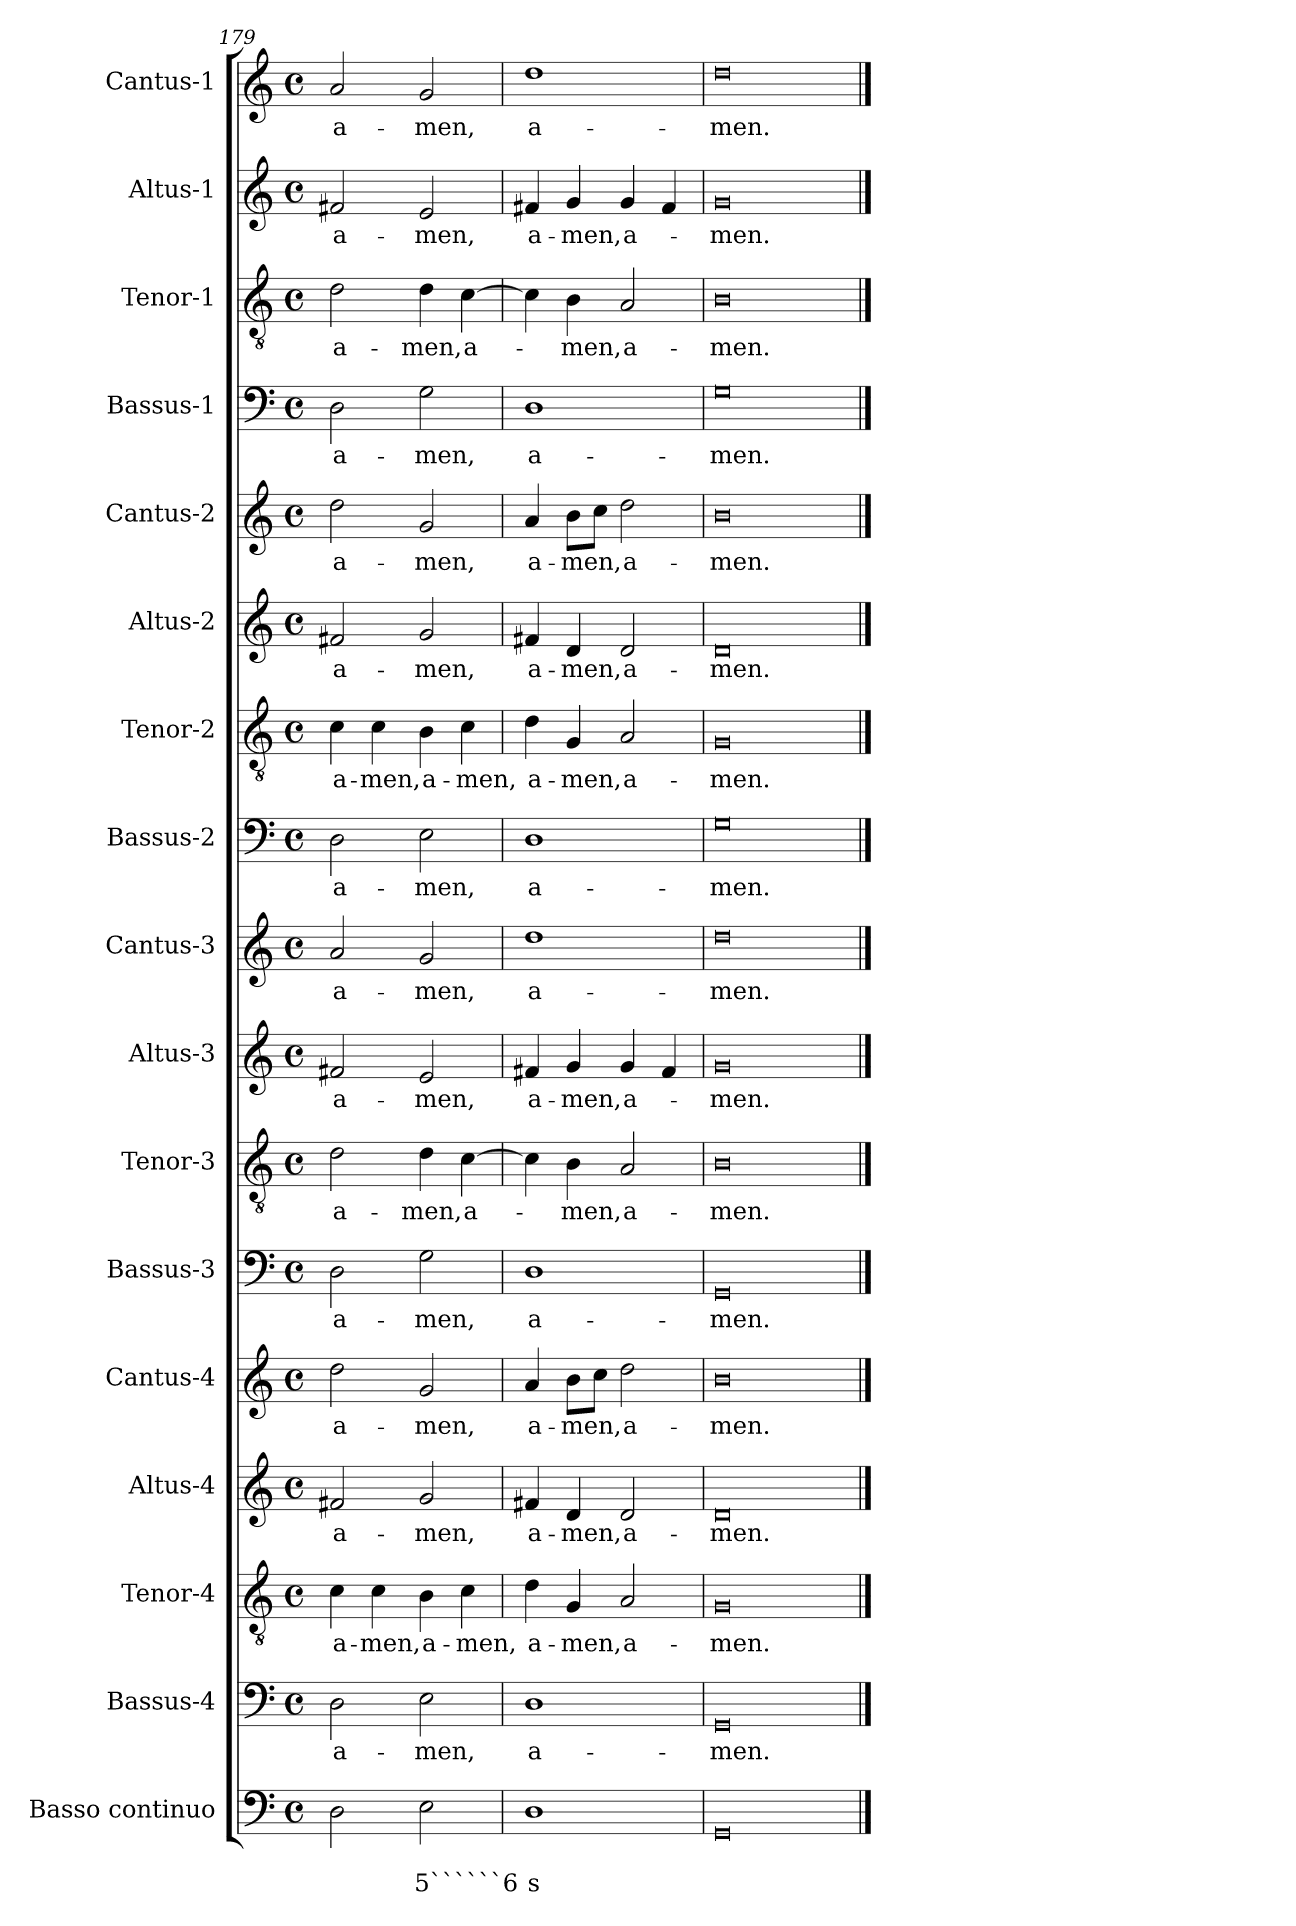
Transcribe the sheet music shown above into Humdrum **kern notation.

**kern	**text	**text	**kern	**text	**kern	**text	**kern	**text	**kern	**text	**kern	**text	**kern	**text	**kern	**text	**kern	**text	**kern	**text	**kern	**text	**kern	**text	**kern	**text	**kern	**text	**kern	**text	**kern	**text	**kern	**text
*part17	*part17	*part17	*part16	*part16	*part15	*part15	*part14	*part14	*part13	*part13	*part12	*part12	*part11	*part11	*part10	*part10	*part9	*part9	*part8	*part8	*part7	*part7	*part6	*part6	*part5	*part5	*part4	*part4	*part3	*part3	*part2	*part2	*part1	*part1
*staff17	*staff17	*staff17	*staff16	*staff16	*staff15	*staff15	*staff14	*staff14	*staff13	*staff13	*staff12	*staff12	*staff11	*staff11	*staff10	*staff10	*staff9	*staff9	*staff8	*staff8	*staff7	*staff7	*staff6	*staff6	*staff5	*staff5	*staff4	*staff4	*staff3	*staff3	*staff2	*staff2	*staff1	*staff1
*I"Basso continuo	*	*	*I"Bassus-4	*	*I"Tenor-4	*	*I"Altus-4	*	*I"Cantus-4	*	*I"Bassus-3	*	*I"Tenor-3	*	*I"Altus-3	*	*I"Cantus-3	*	*I"Bassus-2	*	*I"Tenor-2	*	*I"Altus-2	*	*I"Cantus-2	*	*I"Bassus-1	*	*I"Tenor-1	*	*I"Altus-1	*	*I"Cantus-1	*
*I'BC2	*	*	*I'B4	*	*I'T4	*	*I'A4	*	*I'C4	*	*I'B3	*	*I'T3	*	*I'A3	*	*I'C3	*	*I'B2	*	*I'T2	*	*I'A-2	*	*I'C2	*	*I'B1	*	*I'T1	*	*I'A1	*	*I'C1	*
*clefF4	*	*	*clefF4	*	*clefGv2	*	*clefG2	*	*clefG2	*	*clefF4	*	*clefGv2	*	*clefG2	*	*clefG2	*	*clefF4	*	*clefGv2	*	*clefG2	*	*clefG2	*	*clefF4	*	*clefGv2	*	*clefG2	*	*clefG2	*
*k[]	*	*	*k[]	*	*k[]	*	*k[]	*	*k[]	*	*k[]	*	*k[]	*	*k[]	*	*k[]	*	*k[]	*	*k[]	*	*k[]	*	*k[]	*	*k[]	*	*k[]	*	*k[]	*	*k[]	*
*C:	*	*	*C:	*	*C:	*	*C:	*	*C:	*	*C:	*	*C:	*	*C:	*	*C:	*	*C:	*	*C:	*	*C:	*	*C:	*	*C:	*	*C:	*	*C:	*	*C:	*
*M4/4	*	*	*M4/4	*	*M4/4	*	*M4/4	*	*M4/4	*	*M4/4	*	*M4/4	*	*M4/4	*	*M4/4	*	*M4/4	*	*M4/4	*	*M4/4	*	*M4/4	*	*M4/4	*	*M4/4	*	*M4/4	*	*M4/4	*
*met(c)	*	*	*met(c)	*	*met(c)	*	*met(c)	*	*met(c)	*	*met(c)	*	*met(c)	*	*met(c)	*	*met(c)	*	*met(c)	*	*met(c)	*	*met(c)	*	*met(c)	*	*met(c)	*	*met(c)	*	*met(c)	*	*met(c)	*
=179	=179	=179	=179	=179	=179	=179	=179	=179	=179	=179	=179	=179	=179	=179	=179	=179	=179	=179	=179	=179	=179	=179	=179	=179	=179	=179	=179	=179	=179	=179	=179	=179	=179	=179
!	!	!	!	!LO:LY:b	!	!LO:LY:b	!	!LO:LY:b	!	!LO:LY:b	!	!LO:LY:b	!	!LO:LY:b	!	!LO:LY:b	!	!LO:LY:b	!	!LO:LY:b	!	!LO:LY:b	!	!LO:LY:b	!	!LO:LY:b	!	!LO:LY:b	!	!LO:LY:b	!	!LO:LY:b	!	!LO:LY:b
2D\	.	.	2D\	a-	4c\	a-	2f#X/	a-	2dd\	a-	2D\	a-	2d\	a-	2f#X/	a-	2a/	a-	2D\	a-	4c\	a-	2f#X/	a-	2dd\	a-	2D\	a-	2d\	a-	2f#X/	a-	2a/	a-
!	!	!	!	!	!	!LO:LY:b	!	!	!	!	!	!	!	!	!	!	!	!	!	!	!	!LO:LY:b	!	!	!	!	!	!	!	!	!	!	!	!
.	.	.	.	.	4c\	-men,	.	.	.	.	.	.	.	.	.	.	.	.	.	.	4c\	-men,	.	.	.	.	.	.	.	.	.	.	.	.
!	!	!LO:LY:b	!	!LO:LY:b	!	!LO:LY:b	!	!LO:LY:b	!	!LO:LY:b	!	!LO:LY:b	!	!LO:LY:b	!	!LO:LY:b	!	!LO:LY:b	!	!LO:LY:b	!	!LO:LY:b	!	!LO:LY:b	!	!LO:LY:b	!	!LO:LY:b	!	!LO:LY:b	!	!LO:LY:b	!	!LO:LY:b
2E\	.	5``````6	2E\	-men,	4B\	a-	2g/	-men,	2g/	-men,	2G\	-men,	4d\	-men,	2e/	-men,	2g/	-men,	2E\	-men,	4B\	a-	2g/	-men,	2g/	-men,	2G\	-men,	4d\	-men,	2e/	-men,	2g/	-men,
!	!	!	!	!	!	!LO:LY:b	!	!	!	!	!	!	!	!LO:LY:b	!	!	!	!	!	!	!	!LO:LY:b	!	!	!	!	!	!	!	!LO:LY:b	!	!	!	!
.	.	.	.	.	4c\	-men,	.	.	.	.	.	.	[4c\	a-	.	.	.	.	.	.	4c\	-men,	.	.	.	.	.	.	[4c\	a-	.	.	.	.
=180	=180	=180	=180	=180	=180	=180	=180	=180	=180	=180	=180	=180	=180	=180	=180	=180	=180	=180	=180	=180	=180	=180	=180	=180	=180	=180	=180	=180	=180	=180	=180	=180	=180	=180
!	!	!LO:LY:b	!	!LO:LY:b	!	!LO:LY:b	!	!LO:LY:b	!	!LO:LY:b	!	!LO:LY:b	!	!	!	!LO:LY:b	!	!LO:LY:b	!	!LO:LY:b	!	!LO:LY:b	!	!LO:LY:b	!	!LO:LY:b	!	!LO:LY:b	!	!	!	!LO:LY:b	!	!LO:LY:b
1D	.	s	1D	a-	4d\	a-	4f#X/	a-	4a/	a-	1D	a-	4c\]	.	4f#X/	a-	1dd	a-	1D	a-	4d\	a-	4f#X/	a-	4a/	a-	1D	a-	4c\]	.	4f#X/	a-	1dd	a-
!	!	!	!	!	!	!LO:LY:b	!	!LO:LY:b	!	!LO:LY:b	!	!	!	!LO:LY:b	!	!LO:LY:b	!	!	!	!	!	!LO:LY:b	!	!LO:LY:b	!	!LO:LY:b	!	!	!	!LO:LY:b	!	!LO:LY:b	!	!
.	.	.	.	.	4G/	-men,	4d/	-men,	8b\L	-men,	.	.	4B\	-men,	4g/	-men,	.	.	.	.	4G/	-men,	4d/	-men,	8b\L	-men,	.	.	4B\	-men,	4g/	-men,	.	.
.	.	.	.	.	.	.	.	.	8cc\J	.	.	.	.	.	.	.	.	.	.	.	.	.	.	.	8cc\J	.	.	.	.	.	.	.	.	.
!	!	!	!	!	!	!LO:LY:b	!	!LO:LY:b	!	!LO:LY:b	!	!	!	!LO:LY:b	!	!LO:LY:b	!	!	!	!	!	!LO:LY:b	!	!LO:LY:b	!	!LO:LY:b	!	!	!	!LO:LY:b	!	!LO:LY:b	!	!
.	.	.	.	.	2A/	a-	2d/	a-	2dd\	a-	.	.	2A/	a-	4g/	a-	.	.	.	.	2A/	a-	2d/	a-	2dd\	a-	.	.	2A/	a-	4g/	a-	.	.
.	.	.	.	.	.	.	.	.	.	.	.	.	.	.	4f#/	.	.	.	.	.	.	.	.	.	.	.	.	.	.	.	4f#/	.	.	.
=181	=181	=181	=181	=181	=181	=181	=181	=181	=181	=181	=181	=181	=181	=181	=181	=181	=181	=181	=181	=181	=181	=181	=181	=181	=181	=181	=181	=181	=181	=181	=181	=181	=181	=181
!	!	!	!	!LO:LY:b	!	!LO:LY:b	!	!LO:LY:b	!	!LO:LY:b	!	!LO:LY:b	!	!LO:LY:b	!	!LO:LY:b	!	!LO:LY:b	!	!LO:LY:b	!	!LO:LY:b	!	!LO:LY:b	!	!LO:LY:b	!	!LO:LY:b	!	!LO:LY:b	!	!LO:LY:b	!	!LO:LY:b
0GG	.	.	0GG	-men.	0G	-men.	0d	-men.	0b	-men.	0GG	-men.	0B	-men.	0g	-men.	0dd	-men.	0G	-men.	0G	-men.	0d	-men.	0b	-men.	0G	-men.	0B	-men.	0g	-men.	0dd	-men.
==	==	==	==	==	==	==	==	==	==	==	==	==	==	==	==	==	==	==	==	==	==	==	==	==	==	==	==	==	==	==	==	==	==	==
*-	*-	*-	*-	*-	*-	*-	*-	*-	*-	*-	*-	*-	*-	*-	*-	*-	*-	*-	*-	*-	*-	*-	*-	*-	*-	*-	*-	*-	*-	*-	*-	*-	*-	*-
